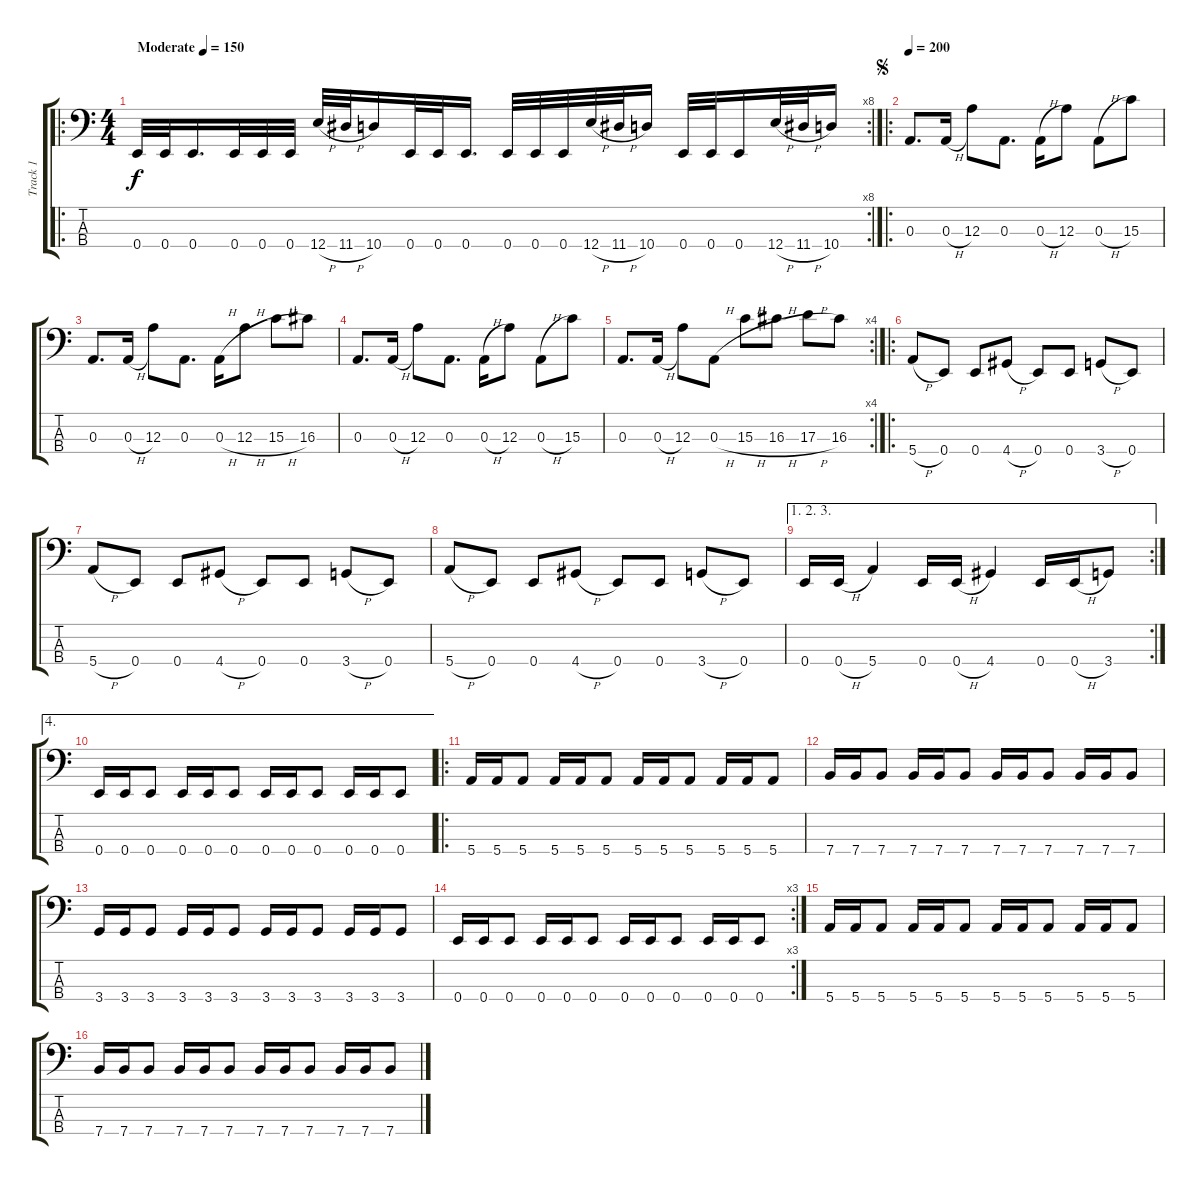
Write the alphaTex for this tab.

\track ("Track 1" "Track 1") {instrument electricbassfinger}
\staff {score tabs}
\tuning (G2 D2 A1 E1) {hide}
\ro
\rc 8
\ts (4 4)
\tempo (150 "Moderate")
\clef f4
\ks c
0.4.32{dy f instrument electricbassfinger} 0.4.32 0.4.16{d} 0.4.32 0.4.32 0.4.32 12.4{h}.32 11.4{h}.32 10.4.16 0.4.32 0.4.32 0.4.16{d} 0.4.32 0.4.32 0.4.32 12.4{h}.32 11.4{h}.32 10.4.16 0.4.32 0.4.32 0.4.16 12.4{h}.32 11.4{h}.32 10.4.16 |
\ro
\jump segno
\tempo 200
0.3.8{d} 0.3{h}.16 12.3.8 0.3.8{d} 0.3{h}.16 12.3.8 0.3{h}.8 15.3.8 |
0.3.8{d} 0.3{h}.16 12.3.8 0.3.8{d} 0.3{h}.16 12.3{h}.8 15.3{h}.8 16.3.8 |
0.3.8{d} 0.3{h}.16 12.3.8 0.3.8{d} 0.3{h}.16 12.3.8 0.3{h}.8 15.3.8 |
\rc 4
0.3.8{d} 0.3{h}.16 12.3.8 0.3{h}.8 15.3{h}.8 16.3{h}.8 17.3{h}.8 16.3.8 |
\ro
5.4{h}.8 0.4.8 0.4.8 4.4{h}.8 0.4.8 0.4.8 3.4{h}.8 0.4.8 |
5.4{h}.8 0.4.8 0.4.8 4.4{h}.8 0.4.8 0.4.8 3.4{h}.8 0.4.8 |
5.4{h}.8 0.4.8 0.4.8 4.4{h}.8 0.4.8 0.4.8 3.4{h}.8 0.4.8 |
\ae (1 2 3)
\rc 2
0.4.16 0.4{h}.16 5.4.4 0.4.16 0.4{h}.16 4.4.4 0.4.16 0.4{h}.16 3.4.8 |
\ae 4
0.4.16 0.4.16 0.4.8 0.4.16 0.4.16 0.4.8 0.4.16 0.4.16 0.4.8 0.4.16 0.4.16 0.4.8 |
\ro
5.4.16 5.4.16 5.4.8 5.4.16 5.4.16 5.4.8 5.4.16 5.4.16 5.4.8 5.4.16 5.4.16 5.4.8 |
7.4.16 7.4.16 7.4.8 7.4.16 7.4.16 7.4.8 7.4.16 7.4.16 7.4.8 7.4.16 7.4.16 7.4.8 |
3.4.16 3.4.16 3.4.8 3.4.16 3.4.16 3.4.8 3.4.16 3.4.16 3.4.8 3.4.16 3.4.16 3.4.8 |
\rc 3
0.4.16 0.4.16 0.4.8 0.4.16 0.4.16 0.4.8 0.4.16 0.4.16 0.4.8 0.4.16 0.4.16 0.4.8 |
5.4.16 5.4.16 5.4.8 5.4.16 5.4.16 5.4.8 5.4.16 5.4.16 5.4.8 5.4.16 5.4.16 5.4.8 |
7.4.16 7.4.16 7.4.8 7.4.16 7.4.16 7.4.8 7.4.16 7.4.16 7.4.8 7.4.16 7.4.16 7.4.8
